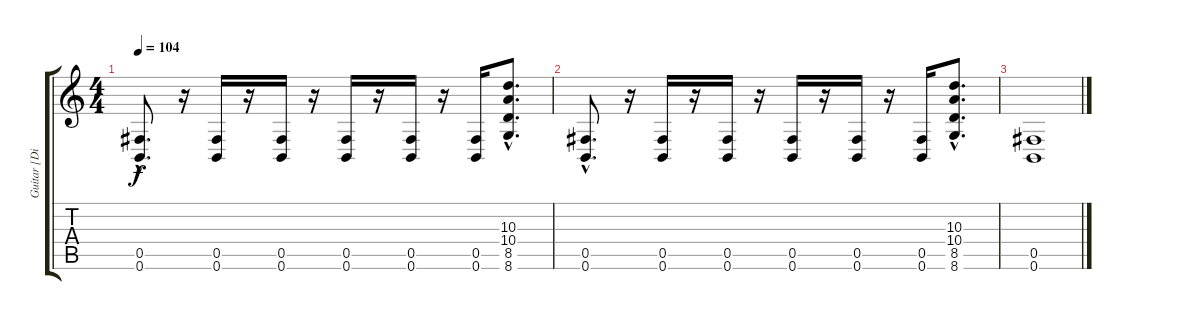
\track ("Guitar [Distortion]" "Guitar [Di") {instrument distortionguitar}
\staff {score tabs}
\tuning (Db4 Ab3 E3 B2 Gb2 B1) {hide}
\ts (4 4)
\tempo 104
\clef g2
\ks c
(0.5{hac} 0.6{hac}).8{d dy f} r.16 (0.5 0.6).16 r.16 (0.5 0.6).16 r.16 (0.5 0.6).16 r.16 (0.5 0.6).16 r.16 (0.5 0.6).16 (10.3{hac} 10.4{hac} 8.5{hac} 8.6{hac}).8{d} |
(0.5{hac} 0.6{hac}).8{d} r.16 (0.5 0.6).16 r.16 (0.5 0.6).16 r.16 (0.5 0.6).16 r.16 (0.5 0.6).16 r.16 (0.5 0.6).16 (10.3{hac} 10.4{hac} 8.5{hac} 8.6{hac}).8{d} |
(0.5 0.6).1
